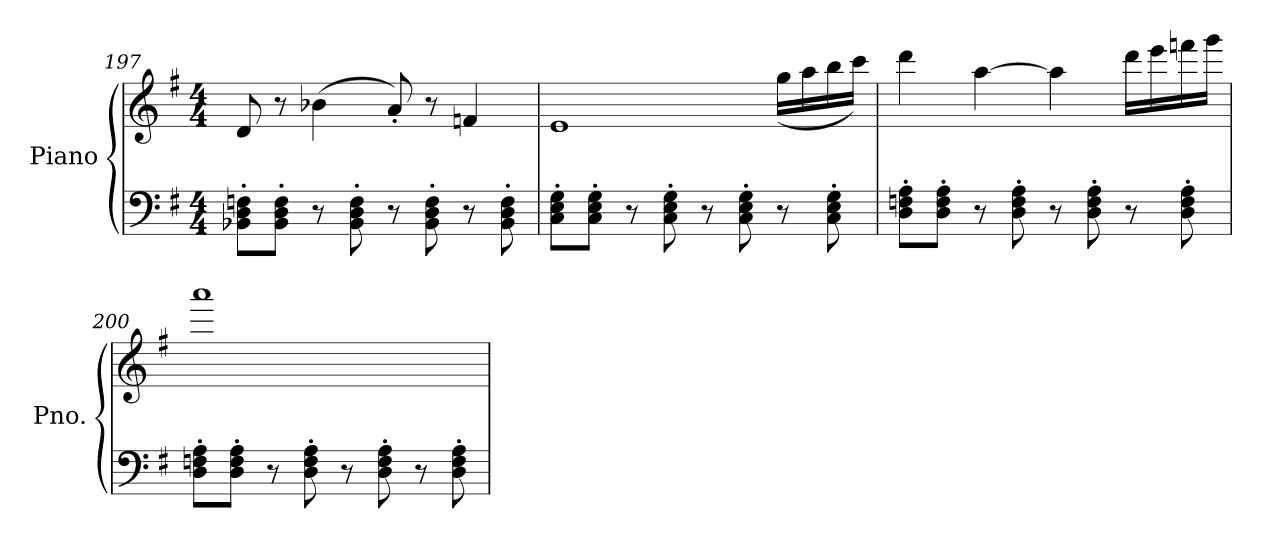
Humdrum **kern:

**kern	**kern
*part1	*part1
*staff2	*staff1
*I"Piano	*
*I'Pno.	*
*clefF4	*clefG2
*k[f#]	*k[f#]
*M4/4	*M4/4
=197	=197
8BB-X\' 8D\' 8Fn\'L	8d/
8BB-\' 8D\' 8F\'J	8r
8r	(4b-X\
8BB-\' 8D\' 8F\'	.
8r	8a'/)
8BB-\' 8D\' 8F\'	8r
8r	4fn/
8BB-\' 8D\' 8F\'	.
=198	=198
*	*^
8C\' 8E\' 8G\'L	1e	2.ryy
8C\' 8E\' 8G\'J	.	.
8r	.	.
8C\' 8E\' 8G\'	.	.
8r	.	.
8C\' 8E\' 8G\'	.	.
8r	.	(16gg\LL
.	.	16aa\
8C\' 8E\' 8G\'	.	16bb\
.	.	16ccc\JJ)
*	*v	*v
=199	=199
8D\' 8Fn\' 8A\'L	4ddd\
8D\' 8F\' 8A\'J	.
8r	[4aa\
8D\' 8F\' 8A\'	.
8r	4aa\]
8D\' 8F\' 8A\'	.
8r	16ddd\LL
.	16eee\
8D\' 8F\' 8A\'	16fffn\
.	16ggg\JJ
!!LO:PB:g=z
=200	=200
8D\' 8Fn\' 8A\'L	1aaa
8D\' 8F\' 8A\'J	.
8r	.
8D\' 8F\' 8A\'	.
8r	.
8D\' 8F\' 8A\'	.
8r	.
8D\' 8F\' 8A\'	.
=	=
*-	*-
